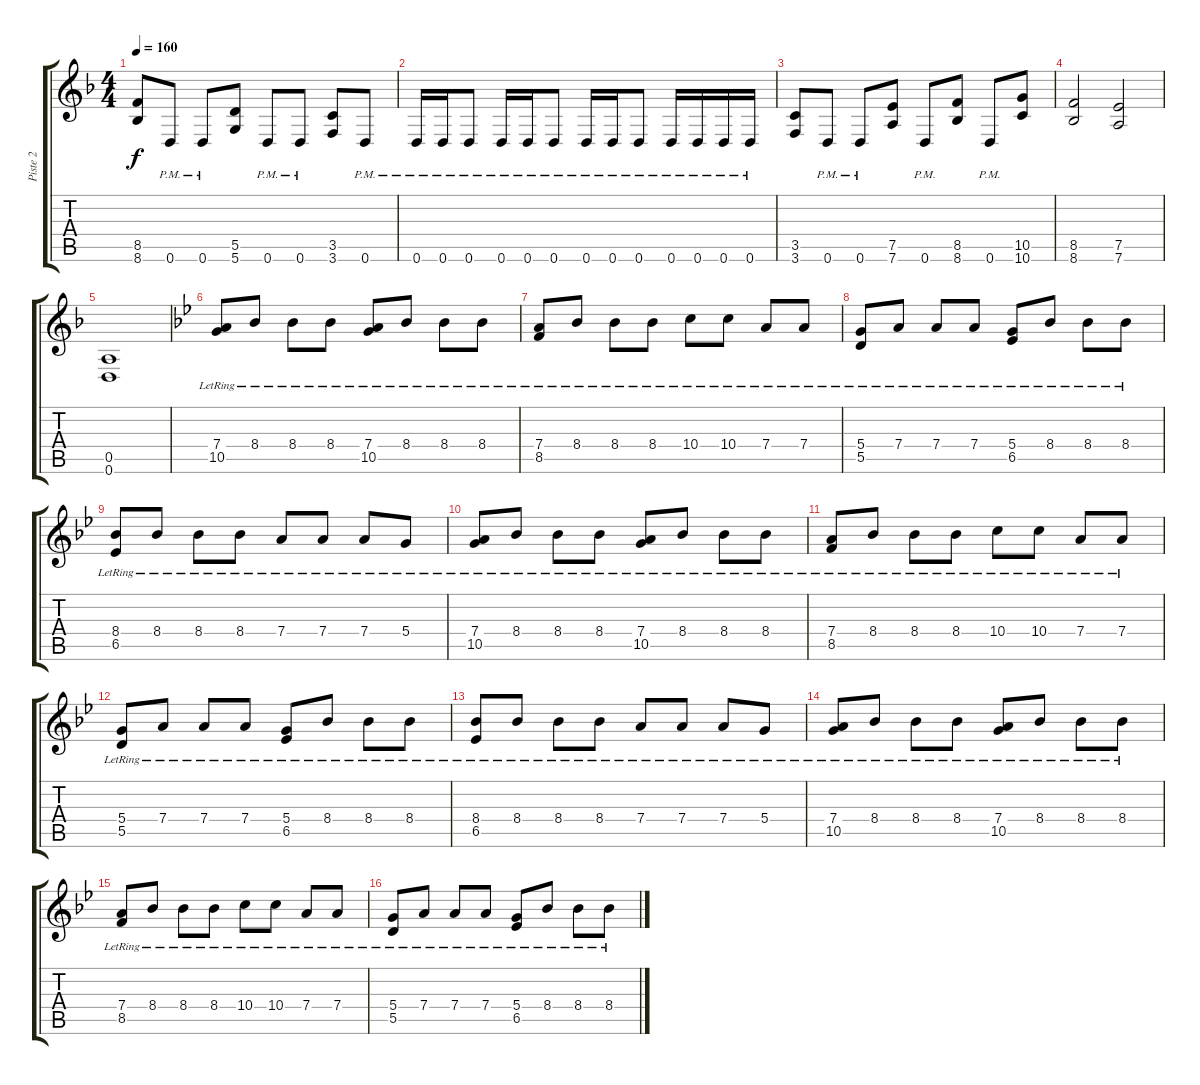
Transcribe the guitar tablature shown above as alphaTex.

\track ("Piste 2" "Piste 2") {instrument distortionguitar}
\staff {score tabs}
\tuning (E4 B3 G3 D3 A2 D2) {hide}
\ts (4 4)
\tempo 160
\clef g2
\ks f
(8.5 8.6).8{dy f} 0.6{pm}.8 0.6{pm}.8 (5.5 5.6).8 0.6{pm}.8 0.6{pm}.8 (3.5 3.6).8 0.6{pm}.8 |
0.6{pm}.16 0.6{pm}.16 0.6{pm}.8 0.6{pm}.16 0.6{pm}.16 0.6{pm}.8 0.6{pm}.16 0.6{pm}.16 0.6{pm}.8 0.6{pm}.16 0.6{pm}.16 0.6{pm}.16 0.6{pm}.16 |
(3.5 3.6).8 0.6{pm}.8 0.6{pm}.8 (7.5 7.6).8 0.6{pm}.8 (8.5 8.6).8 0.6{pm}.8 (10.5 10.6).8 |
(8.5 8.6).2 (7.5 7.6).2 |
(0.5 0.6).1 |
\ks bb
(7.4{lr} 10.5{lr}).8{instrument electricguitarclean} 8.4{lr}.8 8.4{lr}.8 8.4{lr}.8 (7.4{lr} 10.5{lr}).8 8.4{lr}.8 8.4{lr}.8 8.4{lr}.8 |
(7.4{lr} 8.5{lr}).8 8.4{lr}.8 8.4{lr}.8 8.4{lr}.8 10.4{lr}.8 10.4{lr}.8 7.4{lr}.8 7.4{lr}.8 |
(5.4{lr} 5.5{lr}).8 7.4{lr}.8 7.4{lr}.8 7.4{lr}.8 (5.4{lr} 6.5{lr}).8 8.4{lr}.8 8.4{lr}.8 8.4{lr}.8 |
(8.4{lr} 6.5{lr}).8 8.4{lr}.8 8.4{lr}.8 8.4{lr}.8 7.4{lr}.8 7.4{lr}.8 7.4{lr}.8 5.4{lr}.8 |
(7.4{lr} 10.5{lr}).8{instrument electricguitarclean} 8.4{lr}.8 8.4{lr}.8 8.4{lr}.8 (7.4{lr} 10.5{lr}).8 8.4{lr}.8 8.4{lr}.8 8.4{lr}.8 |
(7.4{lr} 8.5{lr}).8 8.4{lr}.8 8.4{lr}.8 8.4{lr}.8 10.4{lr}.8 10.4{lr}.8 7.4{lr}.8 7.4{lr}.8 |
(5.4{lr} 5.5{lr}).8 7.4{lr}.8 7.4{lr}.8 7.4{lr}.8 (5.4{lr} 6.5{lr}).8 8.4{lr}.8 8.4{lr}.8 8.4{lr}.8 |
(8.4{lr} 6.5{lr}).8 8.4{lr}.8 8.4{lr}.8 8.4{lr}.8 7.4{lr}.8 7.4{lr}.8 7.4{lr}.8 5.4{lr}.8 |
(7.4{lr} 10.5{lr}).8{instrument electricguitarclean} 8.4{lr}.8 8.4{lr}.8 8.4{lr}.8 (7.4{lr} 10.5{lr}).8 8.4{lr}.8 8.4{lr}.8 8.4{lr}.8 |
(7.4{lr} 8.5{lr}).8 8.4{lr}.8 8.4{lr}.8 8.4{lr}.8 10.4{lr}.8 10.4{lr}.8 7.4{lr}.8 7.4{lr}.8 |
(5.4{lr} 5.5{lr}).8 7.4{lr}.8 7.4{lr}.8 7.4{lr}.8 (5.4{lr} 6.5{lr}).8 8.4{lr}.8 8.4{lr}.8 8.4{lr}.8
